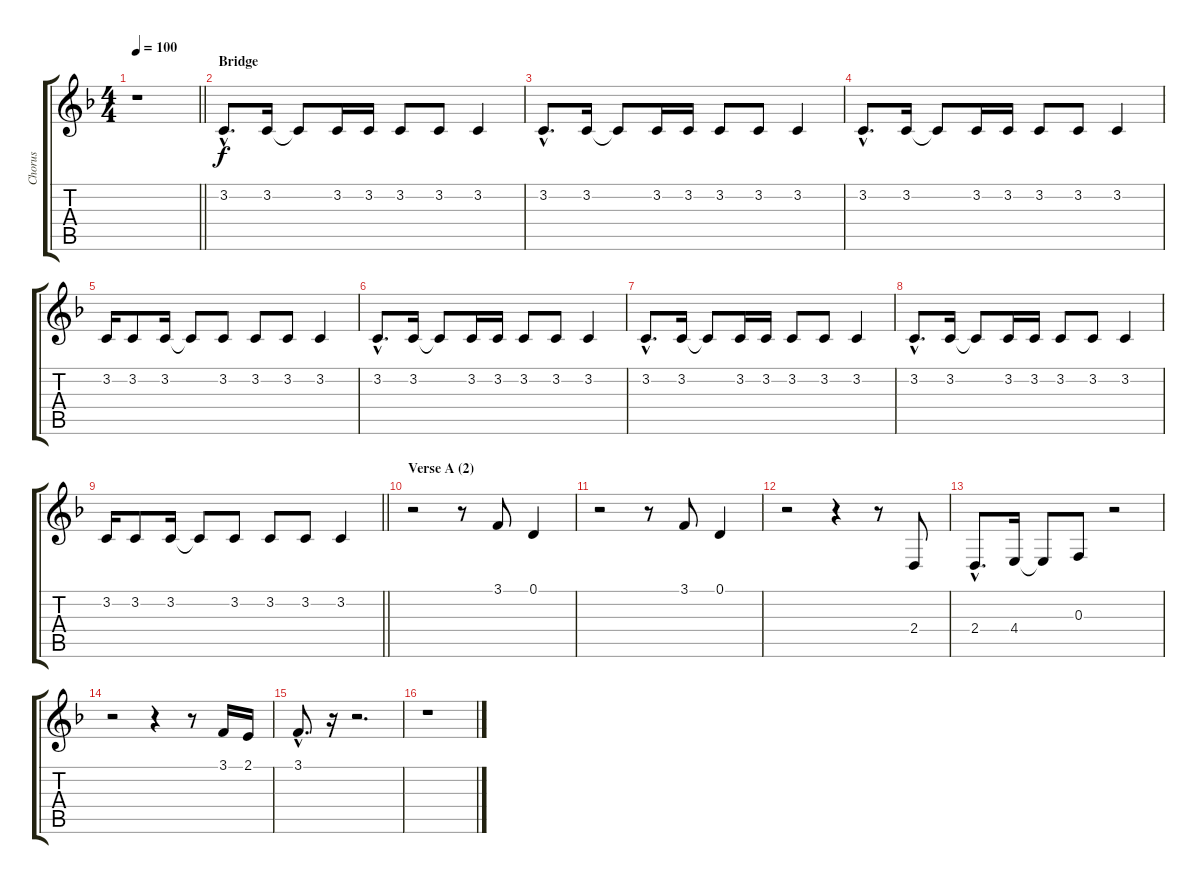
\track ("Chorus" "Chorus") {instrument sopranosax}
\staff {score tabs}
\tuning (D4 A3 F3 C3 G2 D2) {hide}
\ts (4 4)
\tempo 100
\clef g2
\barLineRight lightlight
\ks dminor
r.1{dy f} |
\section ("" "Bridge")
3.2{hac}.8{d} 3.2.16 3.2{t}.8 3.2.16 3.2.16 3.2.8 3.2.8 3.2.4 |
3.2{hac}.8{d} 3.2.16 3.2{t}.8 3.2.16 3.2.16 3.2.8 3.2.8 3.2.4 |
3.2{hac}.8{d} 3.2.16 3.2{t}.8 3.2.16 3.2.16 3.2.8 3.2.8 3.2.4 |
3.2.16 3.2.8 3.2.16 3.2{t}.8 3.2.8 3.2.8 3.2.8 3.2.4 |
3.2{hac}.8{d} 3.2.16 3.2{t}.8 3.2.16 3.2.16 3.2.8 3.2.8 3.2.4 |
3.2{hac}.8{d} 3.2.16 3.2{t}.8 3.2.16 3.2.16 3.2.8 3.2.8 3.2.4 |
3.2{hac}.8{d} 3.2.16 3.2{t}.8 3.2.16 3.2.16 3.2.8 3.2.8 3.2.4 |
\barLineRight lightlight
3.2.16 3.2.8 3.2.16 3.2{t}.8 3.2.8 3.2.8 3.2.8 3.2.4 |
\section ("" "Verse A (2)")
r.2 r.8 3.1.8 0.1.4 |
r.2 r.8 3.1.8 0.1.4 |
r.2 r.4 r.8 2.4.8 |
2.4{hac}.8{d} 4.4.16 4.4{t}.8 0.3.8 r.2 |
r.2 r.4 r.8 3.1.16 2.1.16 |
3.1{hac}.8{d} r.16 r.2{d} |
r.1
